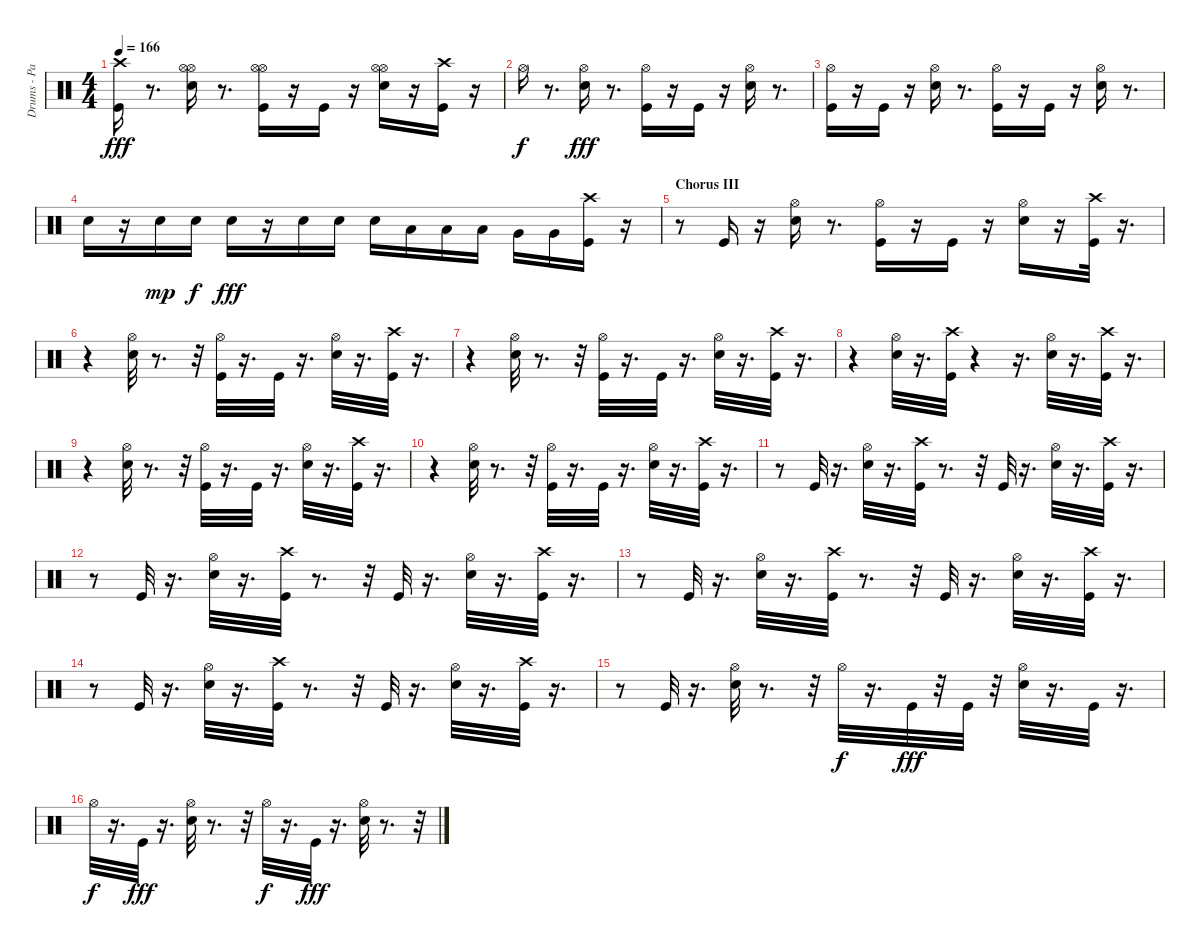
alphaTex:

\track ("Drums - Paice" "Drums - Pa") {instrument percussion}
\staff {score}
\articulation defaults
\ts (4 4)
\tempo 166
\clef neutral
\ks c
("Crash high (hit)" "Kick (hit)").16{dy fff} r.8{d} ("Snare (hit) 2" "Hi-Hat (open)" "Hi-Hat (open)").16 r.8{d} ("Hi-Hat (open)" "Kick (hit)" "Hi-Hat (open)").16 r.16 "Kick (hit)".16 r.16 ("Hi-Hat (open)" "Hi-Hat (open)" "Snare (hit) 2").16 r.16 ("Crash high (hit)" "Kick (hit)").16 r.16 |
"Hi-Hat (open)".16{dy f} r.8{d} ("Hi-Hat (open)" "Snare (hit) 2").16{dy fff} r.8{d} ("Kick (hit)" "Hi-Hat (open)").16 r.16 "Kick (hit)".16 r.16 ("Snare (hit) 2" "Hi-Hat (open)").16 r.8{d} |
("Kick (hit)" "Hi-Hat (open)").16 r.16 "Kick (hit)".16 r.16 ("Snare (hit) 2" "Hi-Hat (open)").16 r.8{d} ("Kick (hit)" "Hi-Hat (open)").16 r.16 "Kick (hit)".16 r.16 ("Snare (hit) 2" "Hi-Hat (open)").16 r.8{d} |
"Snare (hit) 2".16 r.16 "Snare (hit) 2".16{dy mp} "Snare (hit) 2".16{dy f} "Snare (hit) 2".16{dy fff} r.16 "Snare (hit) 2".16 "Snare (hit) 2".16 "Snare (hit) 2".16 "Low Tom (hit)".16 "Low Tom (hit)".16 "Low Tom (hit)".16 "Very Low Tom (hit)".16 "Very Low Tom (hit)".16 ("Kick (hit)" "Crash high (hit)").16 r.16 |
\section ("" "Chorus III")
r.8 "Kick (hit)".16 r.16 ("Hi-Hat (open)" "Snare (hit) 2").16 r.8{d} ("Kick (hit)" "Hi-Hat (open)").16 r.16 "Kick (hit)".16 r.16 ("Snare (hit) 2" "Hi-Hat (open)").16 r.16 ("Crash high (hit)" "Kick (hit)").32 r.16{d} |
r.4 ("Snare (hit) 2" "Hi-Hat (open)").32 r.8{d} r.32 ("Hi-Hat (open)" "Kick (hit)").32 r.16{d} "Kick (hit)".32 r.16{d} ("Hi-Hat (open)" "Snare (hit) 2").32 r.16{d} ("Kick (hit)" "Crash high (hit)").32 r.16{d} |
r.4 ("Snare (hit) 2" "Hi-Hat (open)").32 r.8{d} r.32 ("Kick (hit)" "Hi-Hat (open)").32 r.16{d} "Kick (hit)".32 r.16{d} ("Hi-Hat (open)" "Snare (hit) 2").32 r.16{d} ("Crash high (hit)" "Kick (hit)").32 r.16{d} |
r.4 ("Hi-Hat (open)" "Snare (hit) 2").32 r.16{d} ("Kick (hit)" "Crash high (hit)").32 r.4 r.16{d} ("Snare (hit) 2" "Hi-Hat (open)").32 r.16{d} ("Kick (hit)" "Crash high (hit)").32 r.16{d} |
r.4 ("Hi-Hat (open)" "Snare (hit) 2").32 r.8{d} r.32 ("Hi-Hat (open)" "Kick (hit)").32 r.16{d} "Kick (hit)".32 r.16{d} ("Snare (hit) 2" "Hi-Hat (open)").32 r.16{d} ("Crash high (hit)" "Kick (hit)").32 r.16{d} |
r.4 ("Hi-Hat (open)" "Snare (hit) 2").32 r.8{d} r.32 ("Hi-Hat (open)" "Kick (hit)").32 r.16{d} "Kick (hit)".32 r.16{d} ("Snare (hit) 2" "Hi-Hat (open)").32 r.16{d} ("Kick (hit)" "Crash high (hit)").32 r.16{d} |
r.8 "Kick (hit)".32 r.16{d} ("Hi-Hat (open)" "Snare (hit) 2").32 r.16{d} ("Crash high (hit)" "Kick (hit)").32 r.8{d} r.32 "Kick (hit)".32 r.16{d} ("Hi-Hat (open)" "Snare (hit) 2").32 r.16{d} ("Crash high (hit)" "Kick (hit)").32 r.16{d} |
r.8 "Kick (hit)".32 r.16{d} ("Snare (hit) 2" "Hi-Hat (open)").32 r.16{d} ("Kick (hit)" "Crash high (hit)").32 r.8{d} r.32 "Kick (hit)".32 r.16{d} ("Hi-Hat (open)" "Snare (hit) 2").32 r.16{d} ("Crash high (hit)" "Kick (hit)").32 r.16{d} |
r.8 "Kick (hit)".32 r.16{d} ("Hi-Hat (open)" "Snare (hit) 2").32 r.16{d} ("Crash high (hit)" "Kick (hit)").32 r.8{d} r.32 "Kick (hit)".32 r.16{d} ("Snare (hit) 2" "Hi-Hat (open)").32 r.16{d} ("Crash high (hit)" "Kick (hit)").32 r.16{d} |
r.8 "Kick (hit)".32 r.16{d} ("Snare (hit) 2" "Hi-Hat (open)").32 r.16{d} ("Crash high (hit)" "Kick (hit)").32 r.8{d} r.32 "Kick (hit)".32 r.16{d} ("Snare (hit) 2" "Hi-Hat (open)").32 r.16{d} ("Crash high (hit)" "Kick (hit)").32 r.16{d} |
r.8 "Kick (hit)".32 r.16{d} ("Snare (hit) 2" "Hi-Hat (open)").32 r.8{d} r.32 "Hi-Hat (open)".32{dy f} r.16{d} "Kick (hit)".32{dy fff} r.32 "Kick (hit)".32 r.32 ("Snare (hit) 2" "Hi-Hat (open)").32 r.16{d} "Kick (hit)".32 r.16{d} |
"Hi-Hat (open)".32{dy f} r.16{d} "Kick (hit)".32{dy fff} r.16{d} ("Snare (hit) 2" "Hi-Hat (open)").32 r.8{d} r.32 "Hi-Hat (open)".32{dy f} r.16{d} "Kick (hit)".32{dy fff} r.16{d} ("Snare (hit) 2" "Hi-Hat (open)").32 r.8{d} r.32
